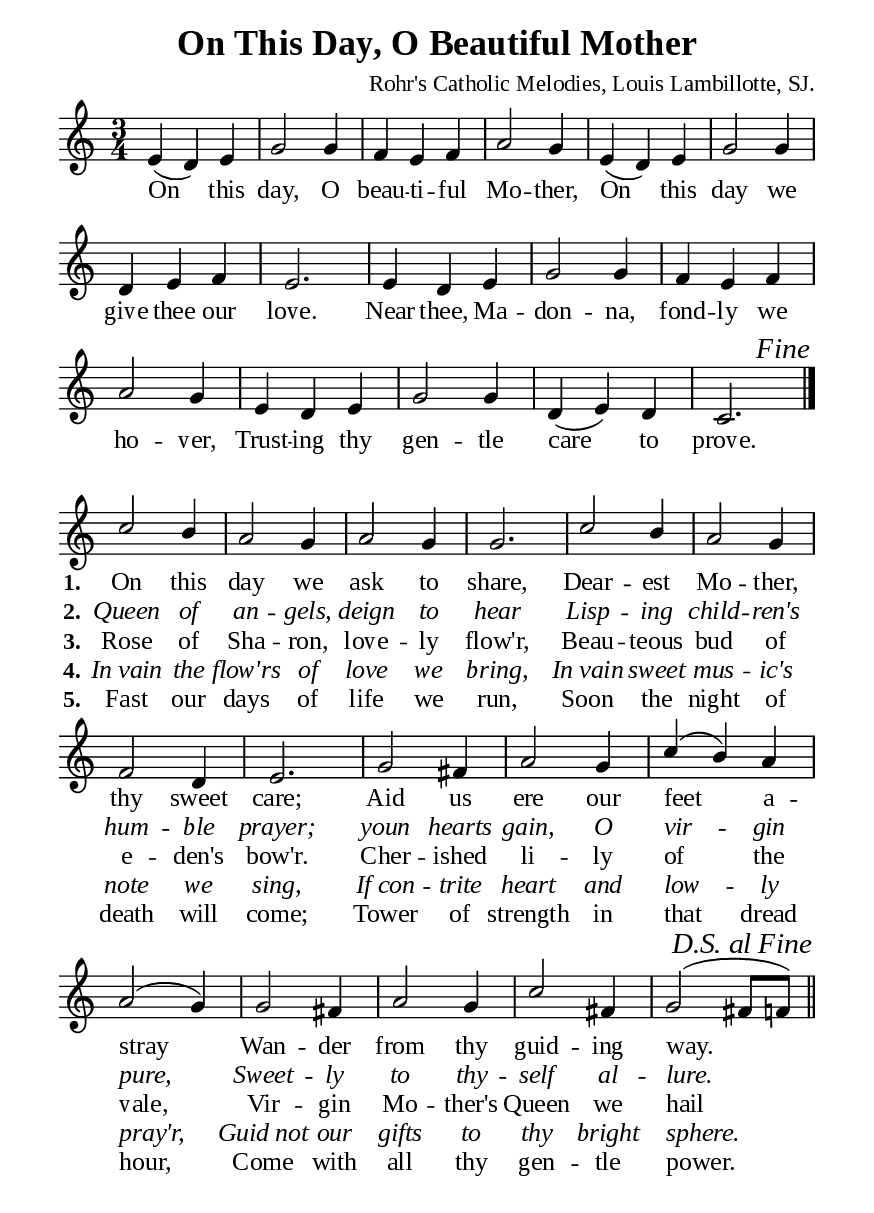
%%%%%%%%%%%%%%%%%%%%%%%%%%%%%
% CONTENTS OF THIS DOCUMENT
% 1. Common settings
% 2. Chorus music
% 3. Verse music
% 4. Chorus lyrics
% 5. Verse lyrics
% 6. Layout
%%%%%%%%%%%%%%%%%%%%%%%%%%%%%

%%%%%%%%%%%%%%%%%%%%%%%%%%%%%
% 1. Common settings
%%%%%%%%%%%%%%%%%%%%%%%%%%%%%
\version "2.18.2"

\header {
  title = "On This Day, O Beautiful Mother"
  composer = "Rohr's Catholic Melodies, Louis Lambillotte, SJ."
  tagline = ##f
}

globalSettings = {
  \key c \major
  \time 3/4
  \override Score.BarNumber.break-visibility = ##(#f #f #f)
}

verseSettings = {
  \phrasingSlurDashed
}

\paper {
  #(set-paper-size "a5")
  top-margin = 3.2\mm
  bottom-marign = 10\mm
  left-margin = 10\mm
  right-margin = 10\mm
  indent = #0
  #(define fonts
	 (make-pango-font-tree "Liberation Serif"
	 		       "Liberation Serif"
			       "Liberation Serif"
			       (/ 20 20)))
}

printItalic = \with {
  \override LyricText.font-shape = #'italic
}

%%%%%%%%%%%%%%%%%%%%%%%%%%%%%
% 2. Chorus music
%%%%%%%%%%%%%%%%%%%%%%%%%%%%%
musicChorusSoprano = \relative c' {
  %{	01	%} e4 (d) e |
  %{	02	%} g2 g4 |
  %{	03	%} f e f |
  %{	04	%} a2 g4 |
  %{	05	%} e (d) e |
  %{	06	%} g2 g4 |
  %{	07	%} d e f |
  %{	08	%} e2. |
  %{	09	%} e4 d e |
  %{	10	%} g2 g4 |
  %{	11	%} f e f |
  %{	12	%} a2 g4 |
  %{	13	%} e d e |
  %{	14	%} g2 g4 |
  %{	15	%} d (e) d |
  %{	16	%} c2.
  \once  \override Score.RehearsalMark.self-alignment-X = #RIGHT
  \once \override Score.RehearsalMark.font-shape = #'italic
  \mark "Fine"
  \bar "|."
}

%%%%%%%%%%%%%%%%%%%%%%%%%%%%%
% 3. Verse music
%%%%%%%%%%%%%%%%%%%%%%%%%%%%%
musicVerseSoprano = \relative c'' {
  \set Score.currentBarNumber = #17
  %{	17	%} c2 b4 |
  %{	18	%} a2 g4 |
  %{	19	%} a2 g4 |
  %{	20	%} g2. |
  %{	21	%} c2 b4 |
  %{	22	%} a2 g4 |
  %{	23	%} f2 d4 |
  %{	24	%} e2. |
  %{	25	%} g2 fis4 |
  %{	26	%} a2 g4 |
  %{	27	%} c (b) a |
  %{	28	%} a2 (g4) |
  %{	29	%} g2 fis4 |
  %{	30	%} a2 g4 |
  %{	31	%} c2 fis,4 |
  %{	32	%} g2 (fis8 f!)
  \once \override Score.RehearsalMark.self-alignment-X = #RIGHT
  \once \override Score.RehearsalMark.font-shape = #'italic
  \mark "D.S. al Fine"
  \bar "||"
}

%%%%%%%%%%%%%%%%%%%%%%%%%%%%%
% 4. Chorus lyrics
%%%%%%%%%%%%%%%%%%%%%%%%%%%%%
lyricChorus = \lyricmode {
  On this day, O beau -- ti -- ful Mo -- ther,
  On this day we give thee our love.
  Near thee, Ma -- don -- na, fond -- ly we ho -- ver,
  Trust -- ing thy gen -- tle care to prove.
}

%%%%%%%%%%%%%%%%%%%%%%%%%%%%%
% 5. Verse lyrics
%%%%%%%%%%%%%%%%%%%%%%%%%%%%%
lyricVerseOne = \lyricmode {
  \set stanza = #"1."
  On this day we ask to share,
  Dear -- est Mo -- ther, thy sweet care;
  Aid us ere our feet a -- stray
  Wan -- der from thy guid -- ing way.
}

lyricVerseTwo = \lyricmode {
  \set stanza = #"2."
  Queen of an -- gels, deign to hear
  Lisp -- ing child -- ren's hum -- ble prayer;
  youn hearts gain, O vir -- gin pure,
  Sweet -- ly to thy -- self al -- lure.
}

lyricVerseThree = \lyricmode {
  \set stanza = #"3."
  Rose of Sha -- ron, love -- ly flow'r,
  Beau -- teous bud of e -- den's bow'r.
  Cher -- ished li -- ly of the vale,
  Vir -- gin Mo -- ther's Queen we hail
}

lyricVerseFour = \lyricmode {
  \set stanza = #"4."
  In_vain the flow'rs of love we bring,
  In_vain sweet mus -- ic's note we sing,
  If_con -- trite heart and low -- ly pray'r,
  Guid_not our gifts to thy bright sphere.
}

lyricVerseFive = \lyricmode {
  \set stanza = #"5."
  Fast our days of life we run,
  Soon the night of death will come;
  Tower of strength in that dread hour,
  Come with all thy gen -- tle power.
}

%%%%%%%%%%%%%%%%%%%%%%%%%%%%%
% 6. Layout
%%%%%%%%%%%%%%%%%%%%%%%%%%%%%
\score {
    \new ChoirStaff <<
      \new Staff <<
        \clef "treble"
        \new Voice = "soprano" {
          \globalSettings   \musicChorusSoprano
        }
      >>
      \new Lyrics \lyricsto soprano \lyricChorus
    >>
}

\score {
    \new ChoirStaff <<
      \new Staff <<
        \clef "treble"
        \override Staff.TimeSignature #'stencil = ##f
        \new Voice = "soprano" {
          \voiceOne \globalSettings \verseSettings   \musicVerseSoprano
        }
      >>
      \new Lyrics \lyricsto soprano \lyricVerseOne
      \new Lyrics \printItalic \lyricsto soprano \lyricVerseTwo
      \new Lyrics \lyricsto soprano \lyricVerseThree
      \new Lyrics \printItalic \lyricsto soprano \lyricVerseFour
      \new Lyrics \lyricsto soprano \lyricVerseFive
    >>
}
